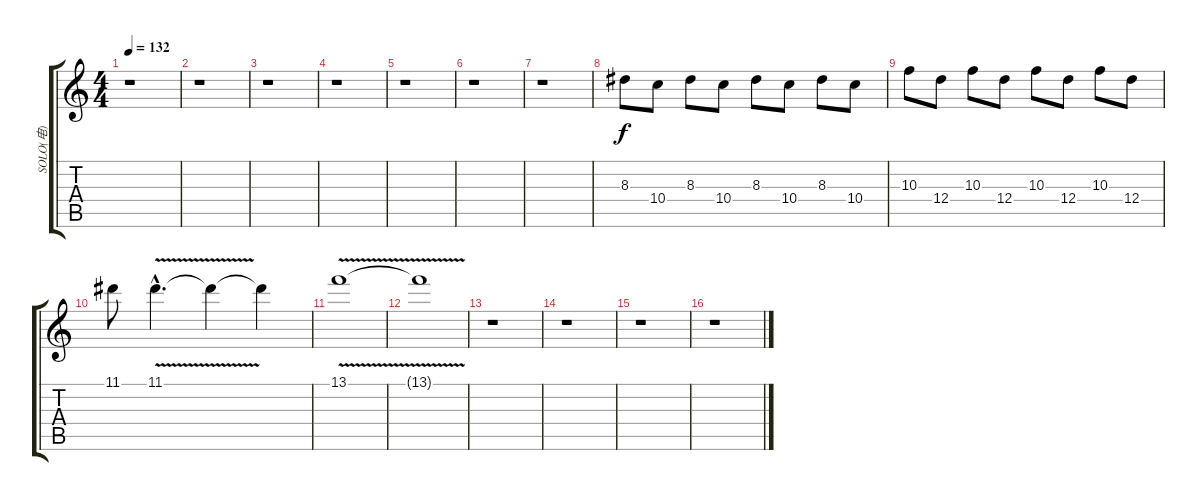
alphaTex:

\track ("SOLO(电)" "SOLO(电)") {instrument overdrivenguitar}
\staff {score tabs}
\tuning (E4 B3 G3 D3 A2 E2) {hide}
\ts (4 4)
\tempo 132
\clef g2
\ks c
r.1{dy f} |
r.1 |
r.1 |
r.1 |
r.1 |
r.1 |
r.1 |
8.3.8 10.4.8 8.3.8 10.4.8 8.3.8 10.4.8 8.3.8 10.4.8 |
10.3.8 12.4.8 10.3.8 12.4.8 10.3.8 12.4.8 10.3.8 12.4.8 |
11.1.8 11.1{v hac}.4{d} 11.1{t}.4 11.1{t}.4 |
13.1{v}.1 |
13.1{t}.1 |
r.1 |
r.1 |
r.1 |
r.1
